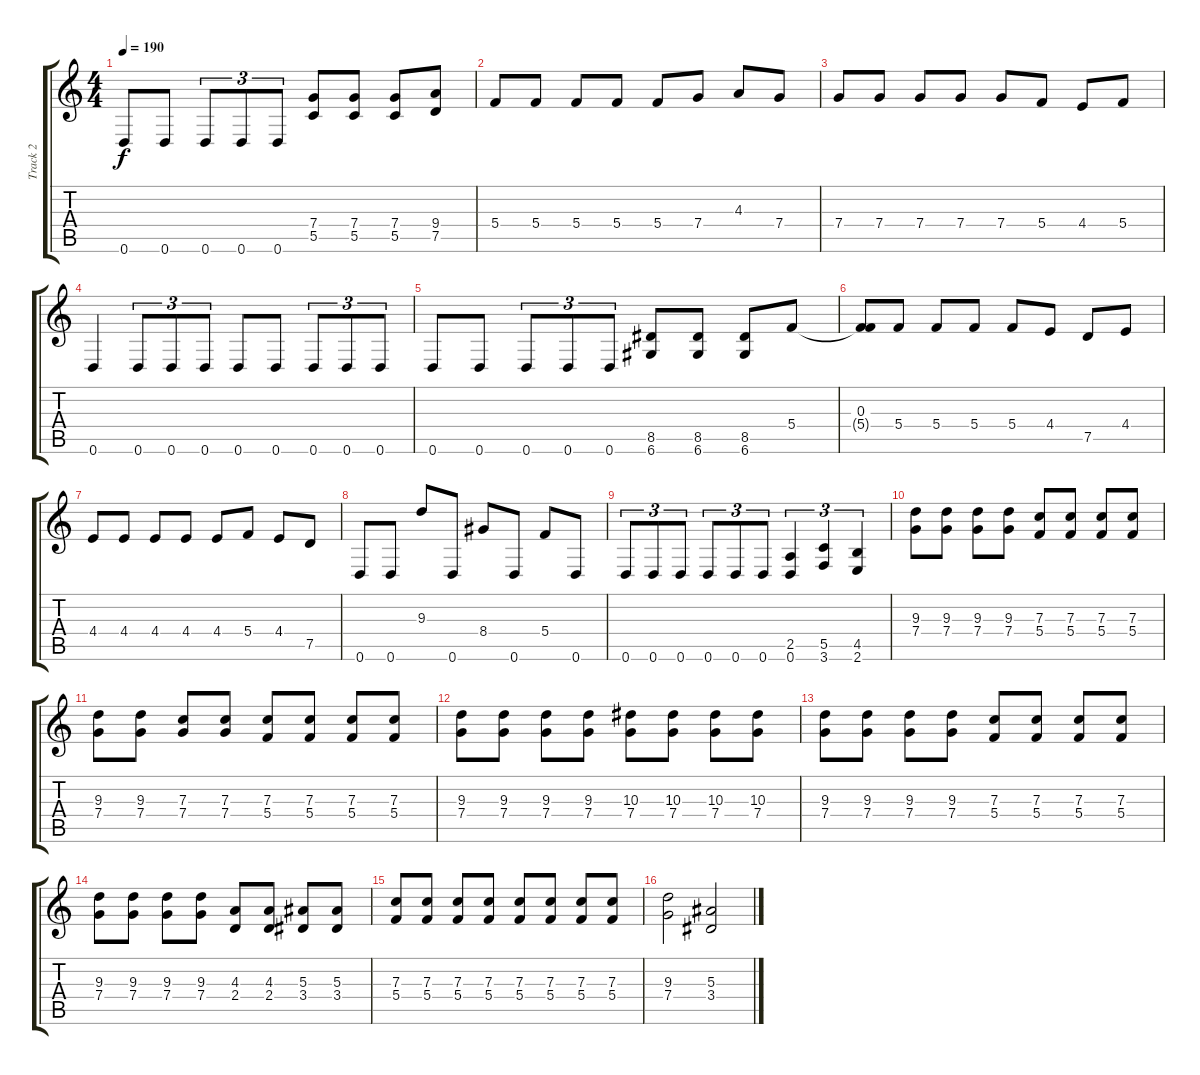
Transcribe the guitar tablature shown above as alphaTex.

\track ("Track 2" "Track 2") {instrument distortionguitar}
\staff {score tabs}
\tuning (D4 A3 F3 C3 G2 D2) {hide}
\ts (4 4)
\tempo 190
\clef g2
\ks c
0.6.8{dy f} 0.6.8 0.6.8{tu (3 2)} 0.6.8{tu (3 2)} 0.6.8{tu (3 2)} (7.4 5.5).8 (7.4 5.5).8 (7.4 5.5).8 (9.4 7.5).8 |
5.4.8 5.4.8 5.4.8 5.4.8 5.4.8 7.4.8 4.3.8 7.4.8 |
7.4.8 7.4.8 7.4.8 7.4.8 7.4.8 5.4.8 4.4.8 5.4.8 |
0.6.4 0.6.8{tu (3 2)} 0.6.8{tu (3 2)} 0.6.8{tu (3 2)} 0.6.8 0.6.8 0.6.8{tu (3 2)} 0.6.8{tu (3 2)} 0.6.8{tu (3 2)} |
0.6.8 0.6.8 0.6.8{tu (3 2)} 0.6.8{tu (3 2)} 0.6.8{tu (3 2)} (8.5 6.6).8 (8.5 6.6).8 (8.5 6.6).8 5.4.8 |
(0.3 5.4{t}).8 5.4.8 5.4.8 5.4.8 5.4.8 4.4.8 7.5.8 4.4.8 |
4.4.8 4.4.8 4.4.8 4.4.8 4.4.8 5.4.8 4.4.8 7.5.8 |
0.6.8 0.6.8 9.3.8 0.6.8 8.4.8 0.6.8 5.4.8 0.6.8 |
0.6.8{tu (3 2)} 0.6.8{tu (3 2)} 0.6.8{tu (3 2)} 0.6.8{tu (3 2)} 0.6.8{tu (3 2)} 0.6.8{tu (3 2)} (2.5 0.6).4{tu (3 2)} (5.5 3.6).4{tu (3 2)} (4.5 2.6).4{tu (3 2)} |
(9.3 7.4).8 (9.3 7.4).8 (9.3 7.4).8 (9.3 7.4).8 (7.3 5.4).8 (7.3 5.4).8 (7.3 5.4).8 (7.3 5.4).8 |
(9.3 7.4).8 (9.3 7.4).8 (7.3 7.4).8 (7.3 7.4).8 (7.3 5.4).8 (7.3 5.4).8 (7.3 5.4).8 (7.3 5.4).8 |
(9.3 7.4).8 (9.3 7.4).8 (9.3 7.4).8 (9.3 7.4).8 (10.3 7.4).8 (10.3 7.4).8 (10.3 7.4).8 (10.3 7.4).8 |
(9.3 7.4).8 (9.3 7.4).8 (9.3 7.4).8 (9.3 7.4).8 (7.3 5.4).8 (7.3 5.4).8 (7.3 5.4).8 (7.3 5.4).8 |
(9.3 7.4).8 (9.3 7.4).8 (9.3 7.4).8 (9.3 7.4).8 (4.3 2.4).8 (4.3 2.4).8 (5.3 3.4).8 (5.3 3.4).8 |
(7.3 5.4).8 (7.3 5.4).8 (7.3 5.4).8 (7.3 5.4).8 (7.3 5.4).8 (7.3 5.4).8 (7.3 5.4).8 (7.3 5.4).8 |
(9.3 7.4).2 (5.3 3.4).2
